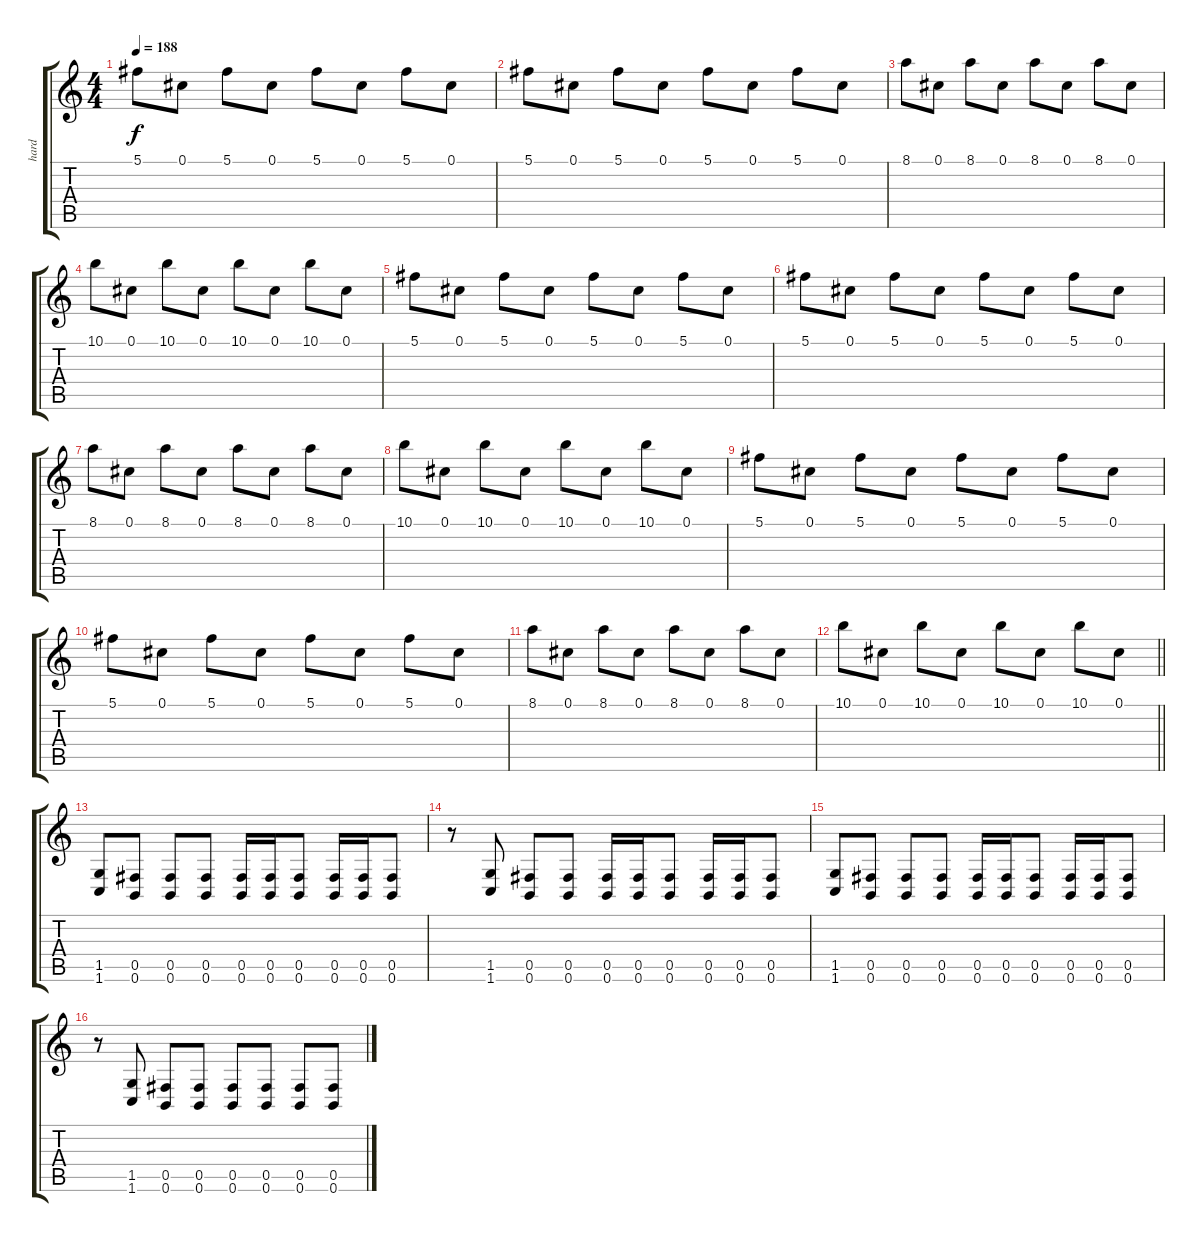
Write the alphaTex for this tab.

\track ("hard" "hard") {instrument distortionguitar}
\staff {score tabs}
\tuning (Db4 Ab3 E3 B2 Gb2 B1) {hide}
\ts (4 4)
\tempo 188
\clef g2
\ks c
5.1.8{dy f} 0.1.8 5.1.8 0.1.8 5.1.8 0.1.8 5.1.8 0.1.8 |
5.1.8 0.1.8 5.1.8 0.1.8 5.1.8 0.1.8 5.1.8 0.1.8 |
8.1.8 0.1.8 8.1.8 0.1.8 8.1.8 0.1.8 8.1.8 0.1.8 |
10.1.8 0.1.8 10.1.8 0.1.8 10.1.8 0.1.8 10.1.8 0.1.8 |
5.1.8 0.1.8 5.1.8 0.1.8 5.1.8 0.1.8 5.1.8 0.1.8 |
5.1.8 0.1.8 5.1.8 0.1.8 5.1.8 0.1.8 5.1.8 0.1.8 |
8.1.8 0.1.8 8.1.8 0.1.8 8.1.8 0.1.8 8.1.8 0.1.8 |
10.1.8 0.1.8 10.1.8 0.1.8 10.1.8 0.1.8 10.1.8 0.1.8 |
5.1.8 0.1.8 5.1.8 0.1.8 5.1.8 0.1.8 5.1.8 0.1.8 |
5.1.8 0.1.8 5.1.8 0.1.8 5.1.8 0.1.8 5.1.8 0.1.8 |
8.1.8 0.1.8 8.1.8 0.1.8 8.1.8 0.1.8 8.1.8 0.1.8 |
\barLineRight lightlight
10.1.8 0.1.8 10.1.8 0.1.8 10.1.8 0.1.8 10.1.8 0.1.8 |
(1.5 1.6).8 (0.5 0.6).8 (0.5 0.6).8 (0.5 0.6).8 (0.5 0.6).16 (0.5 0.6).16 (0.5 0.6).8 (0.5 0.6).16 (0.5 0.6).16 (0.5 0.6).8 |
r.8 (1.5 1.6).8 (0.5 0.6).8 (0.5 0.6).8 (0.5 0.6).16 (0.5 0.6).16 (0.5 0.6).8 (0.5 0.6).16 (0.5 0.6).16 (0.5 0.6).8 |
(1.5 1.6).8 (0.5 0.6).8 (0.5 0.6).8 (0.5 0.6).8 (0.5 0.6).16 (0.5 0.6).16 (0.5 0.6).8 (0.5 0.6).16 (0.5 0.6).16 (0.5 0.6).8 |
r.8 (1.5 1.6).8 (0.5 0.6).8 (0.5 0.6).8 (0.5 0.6).8 (0.5 0.6).8 (0.5 0.6).8 (0.5 0.6).8
